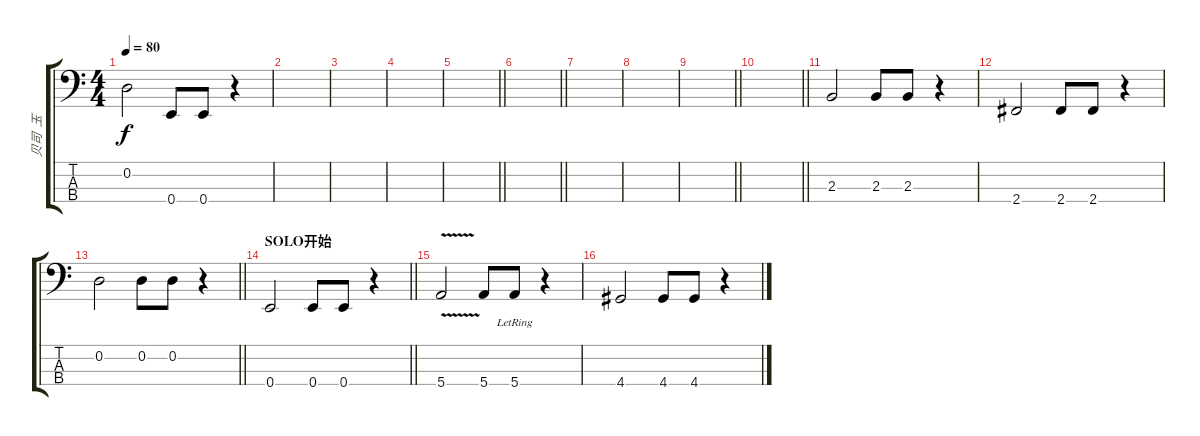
\track ("贝司  玉" "贝司  玉") {instrument electricbassfinger}
\staff {score tabs}
\tuning (G2 D2 A1 E1) {hide}
\ts (4 4)
\tempo 80
\clef f4
\ks c
0.2.2{dy f} 0.4.8 0.4.8 r.4 |
|
|
|
\barLineRight lightlight
|
\barLineRight lightlight
|
|
|
\barLineRight lightlight
|
\barLineRight lightlight
|
2.3.2 2.3.8 2.3.8 r.4 |
2.4.2 2.4.8 2.4.8 r.4 |
\barLineRight lightlight
0.2.2 0.2.8 0.2.8 r.4 |
\section ("" "SOLO开始")
\barLineRight lightlight
0.4.2 0.4.8 0.4.8 r.4 |
5.4{v}.2 5.4.8 5.4{lr}.8 r.4 |
4.4.2 4.4.8 4.4.8 r.4
